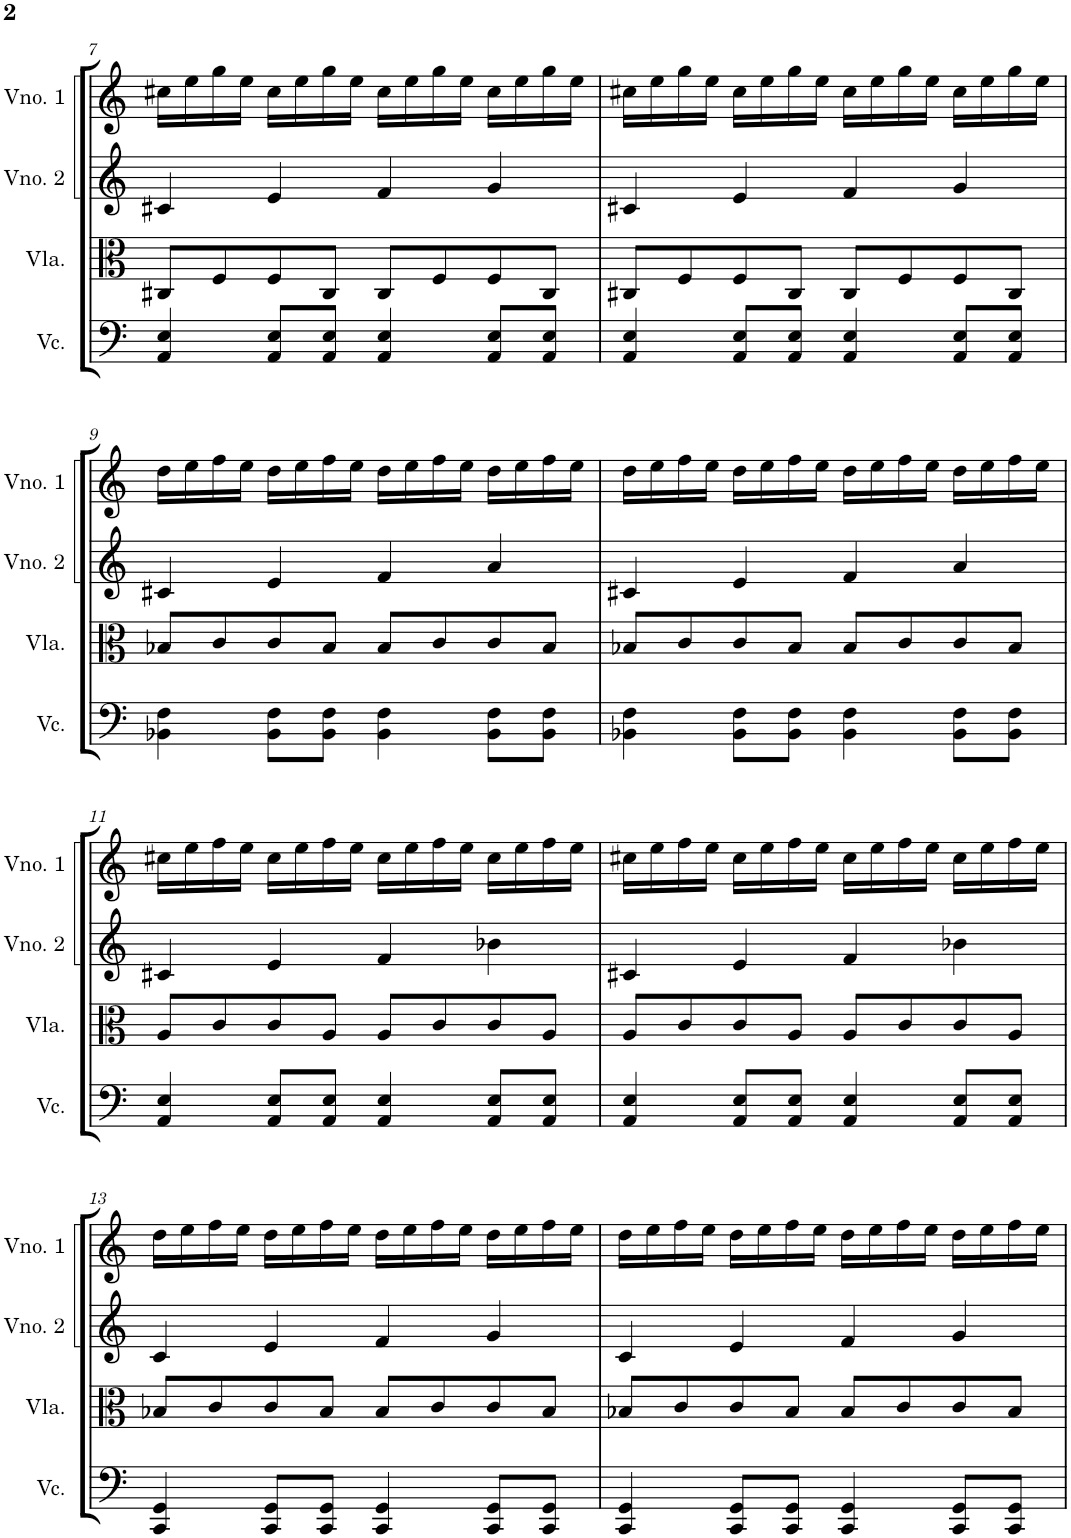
**kern	**kern	**kern	**kern
*part4	*part3	*part2	*part1
*staff4	*staff3	*staff2	*staff1
*I"Violoncelo	*I"Viola	*I"Violino 2	*I"Violino 1
*I'Vc.	*I'Vla.	*I'Vno. 2	*I'Vno. 1
!!LO:PB:g=z
*clefF4	*clefC3	*clefG2	*clefG2
*k[]	*k[]	*k[]	*k[]
*M4/4	*M4/4	*M4/4	*M4/4
=7	=7	=7	=7
4AA/ 4E/	8C#X/L	4c#X/	16cc#X\LL
.	.	.	16ee\
.	8F/	.	16gg\
.	.	.	16ee\JJ
8AA/ 8E/L	8F/	4e/	16cc#\LL
.	.	.	16ee\
8AA/ 8E/J	8C#/J	.	16gg\
.	.	.	16ee\JJ
4AA/ 4E/	8C#/L	4f/	16cc#\LL
.	.	.	16ee\
.	8F/	.	16gg\
.	.	.	16ee\JJ
8AA/ 8E/L	8F/	4g/	16cc#\LL
.	.	.	16ee\
8AA/ 8E/J	8C#/J	.	16gg\
.	.	.	16ee\JJ
=8	=8	=8	=8
4AA/ 4E/	8C#X/L	4c#X/	16cc#X\LL
.	.	.	16ee\
.	8F/	.	16gg\
.	.	.	16ee\JJ
8AA/ 8E/L	8F/	4e/	16cc#\LL
.	.	.	16ee\
8AA/ 8E/J	8C#/J	.	16gg\
.	.	.	16ee\JJ
4AA/ 4E/	8C#/L	4f/	16cc#\LL
.	.	.	16ee\
.	8F/	.	16gg\
.	.	.	16ee\JJ
8AA/ 8E/L	8F/	4g/	16cc#\LL
.	.	.	16ee\
8AA/ 8E/J	8C#/J	.	16gg\
.	.	.	16ee\JJ
!!LO:LB:g=z
=9	=9	=9	=9
4BB-X\ 4F\	8B-X/L	4c#X/	16dd\LL
.	.	.	16ee\
.	8c/	.	16ff\
.	.	.	16ee\JJ
8BB-\ 8F\L	8c/	4e/	16dd\LL
.	.	.	16ee\
8BB-\ 8F\J	8B-/J	.	16ff\
.	.	.	16ee\JJ
4BB-\ 4F\	8B-/L	4f/	16dd\LL
.	.	.	16ee\
.	8c/	.	16ff\
.	.	.	16ee\JJ
8BB-\ 8F\L	8c/	4a/	16dd\LL
.	.	.	16ee\
8BB-\ 8F\J	8B-/J	.	16ff\
.	.	.	16ee\JJ
=10	=10	=10	=10
4BB-X\ 4F\	8B-X/L	4c#X/	16dd\LL
.	.	.	16ee\
.	8c/	.	16ff\
.	.	.	16ee\JJ
8BB-\ 8F\L	8c/	4e/	16dd\LL
.	.	.	16ee\
8BB-\ 8F\J	8B-/J	.	16ff\
.	.	.	16ee\JJ
4BB-\ 4F\	8B-/L	4f/	16dd\LL
.	.	.	16ee\
.	8c/	.	16ff\
.	.	.	16ee\JJ
8BB-\ 8F\L	8c/	4a/	16dd\LL
.	.	.	16ee\
8BB-\ 8F\J	8B-/J	.	16ff\
.	.	.	16ee\JJ
!!LO:LB:g=z
=11	=11	=11	=11
4AA/ 4E/	8A/L	4c#X/	16cc#X\LL
.	.	.	16ee\
.	8c/	.	16ff\
.	.	.	16ee\JJ
8AA/ 8E/L	8c/	4e/	16cc#\LL
.	.	.	16ee\
8AA/ 8E/J	8A/J	.	16ff\
.	.	.	16ee\JJ
4AA/ 4E/	8A/L	4f/	16cc#\LL
.	.	.	16ee\
.	8c/	.	16ff\
.	.	.	16ee\JJ
8AA/ 8E/L	8c/	4b-X\	16cc#\LL
.	.	.	16ee\
8AA/ 8E/J	8A/J	.	16ff\
.	.	.	16ee\JJ
=12	=12	=12	=12
4AA/ 4E/	8A/L	4c#X/	16cc#X\LL
.	.	.	16ee\
.	8c/	.	16ff\
.	.	.	16ee\JJ
8AA/ 8E/L	8c/	4e/	16cc#\LL
.	.	.	16ee\
8AA/ 8E/J	8A/J	.	16ff\
.	.	.	16ee\JJ
4AA/ 4E/	8A/L	4f/	16cc#\LL
.	.	.	16ee\
.	8c/	.	16ff\
.	.	.	16ee\JJ
8AA/ 8E/L	8c/	4b-X\	16cc#\LL
.	.	.	16ee\
8AA/ 8E/J	8A/J	.	16ff\
.	.	.	16ee\JJ
!!LO:LB:g=z
=13	=13	=13	=13
4CC/ 4GG/	8B-X/L	4c/	16dd\LL
.	.	.	16ee\
.	8c/	.	16ff\
.	.	.	16ee\JJ
8CC/ 8GG/L	8c/	4e/	16dd\LL
.	.	.	16ee\
8CC/ 8GG/J	8B-/J	.	16ff\
.	.	.	16ee\JJ
4CC/ 4GG/	8B-/L	4f/	16dd\LL
.	.	.	16ee\
.	8c/	.	16ff\
.	.	.	16ee\JJ
8CC/ 8GG/L	8c/	4g/	16dd\LL
.	.	.	16ee\
8CC/ 8GG/J	8B-/J	.	16ff\
.	.	.	16ee\JJ
=14	=14	=14	=14
4CC/ 4GG/	8B-X/L	4c/	16dd\LL
.	.	.	16ee\
.	8c/	.	16ff\
.	.	.	16ee\JJ
8CC/ 8GG/L	8c/	4e/	16dd\LL
.	.	.	16ee\
8CC/ 8GG/J	8B-/J	.	16ff\
.	.	.	16ee\JJ
4CC/ 4GG/	8B-/L	4f/	16dd\LL
.	.	.	16ee\
.	8c/	.	16ff\
.	.	.	16ee\JJ
8CC/ 8GG/L	8c/	4g/	16dd\LL
.	.	.	16ee\
8CC/ 8GG/J	8B-/J	.	16ff\
.	.	.	16ee\JJ
=	=	=	=
*-	*-	*-	*-
